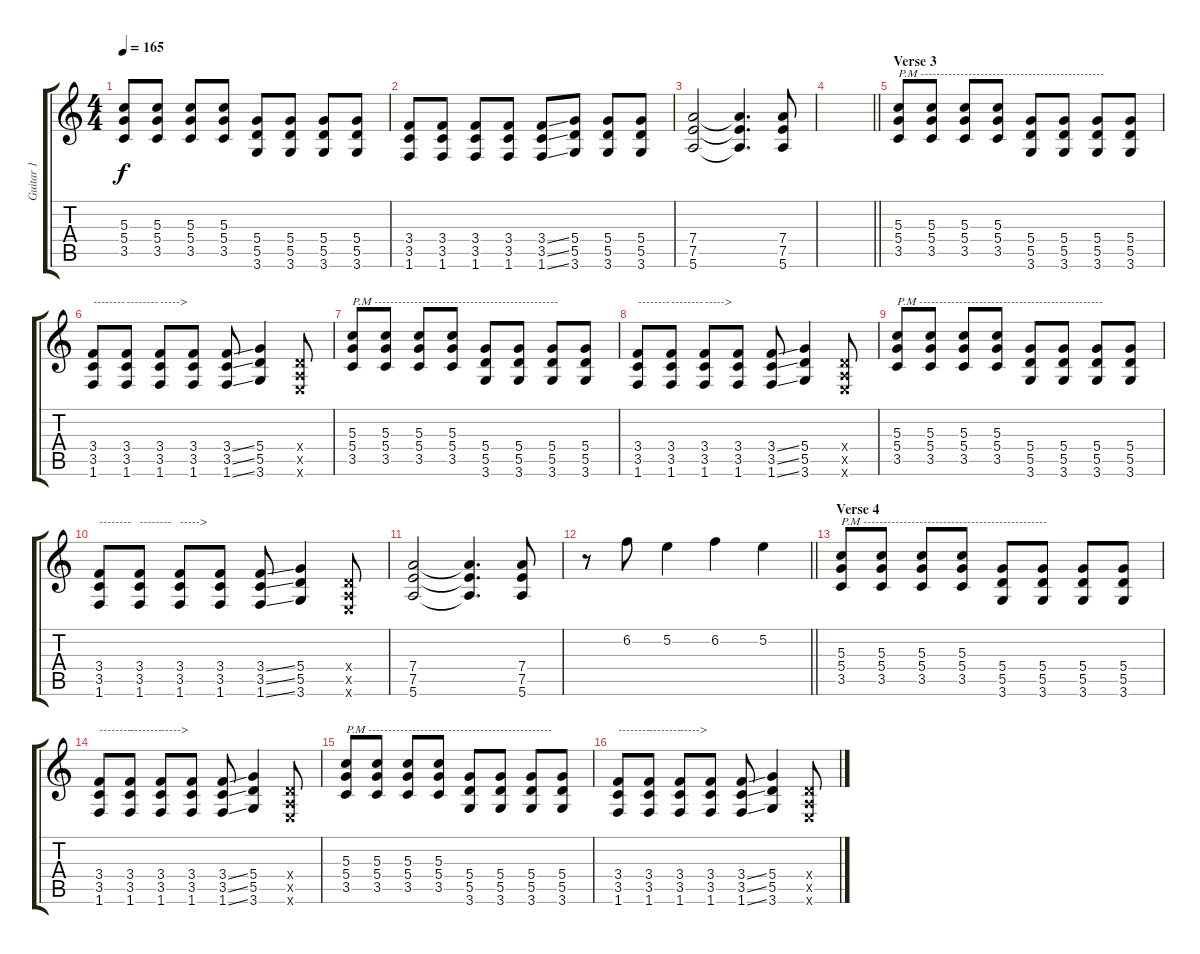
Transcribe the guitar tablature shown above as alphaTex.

\track ("Guitar 1" "Guitar 1") {instrument distortionguitar}
\staff {score tabs}
\tuning (E4 B3 G3 D3 A2 E2) {hide}
\ts (4 4)
\tempo 165
\clef g2
\ks c
(5.3 5.4 3.5).8{dy f} (5.3 5.4 3.5).8 (5.3 5.4 3.5).8 (5.3 5.4 3.5).8 (5.4 5.5 3.6).8 (5.4 5.5 3.6).8 (5.4 5.5 3.6).8 (5.4 5.5 3.6).8 |
(3.4 3.5 1.6).8 (3.4 3.5 1.6).8 (3.4 3.5 1.6).8 (3.4 3.5 1.6).8 (3.4{ss} 3.5{ss} 1.6{ss}).8 (5.4 5.5 3.6).8 (5.4 5.5 3.6).8 (5.4 5.5 3.6).8 |
(7.4 7.5 5.6).2 (7.4{t} 7.5{t} 5.6{t}).4{d} (7.4 7.5 5.6).8 |
\barLineRight lightlight
|
\section ("" "Verse 3")
(5.3 5.4 3.5).8{txt "P.M ----------------------------------------------" volume 11} (5.3 5.4 3.5).8 (5.3 5.4 3.5).8 (5.3 5.4 3.5).8 (5.4 5.5 3.6).8 (5.4 5.5 3.6).8{txt ""} (5.4 5.5 3.6).8 (5.4 5.5 3.6).8 |
(3.4 3.5 1.6).8{txt "--------"} (3.4 3.5 1.6).8{txt "--------"} (3.4 3.5 1.6).8{txt "----->"} (3.4 3.5 1.6).8 (3.4{ss} 3.5{ss} 1.6{ss}).8{volume 12} (5.4 5.5 3.6).4 (0.4{x} 0.5{x} 0.6{x}).8 |
(5.3 5.4 3.5).8{txt "P.M ----------------------------------------------" volume 11} (5.3 5.4 3.5).8 (5.3 5.4 3.5).8 (5.3 5.4 3.5).8 (5.4 5.5 3.6).8 (5.4 5.5 3.6).8 (5.4 5.5 3.6).8 (5.4 5.5 3.6).8 |
(3.4 3.5 1.6).8{txt "--------"} (3.4 3.5 1.6).8{txt "--------"} (3.4 3.5 1.6).8{txt "----->"} (3.4 3.5 1.6).8 (3.4{ss} 3.5{ss} 1.6{ss}).8{volume 12} (5.4 5.5 3.6).4 (0.4{x} 0.5{x} 0.6{x}).8 |
(5.3 5.4 3.5).8{txt "P.M ----------------------------------------------" volume 11} (5.3 5.4 3.5).8 (5.3 5.4 3.5).8 (5.3 5.4 3.5).8 (5.4 5.5 3.6).8 (5.4 5.5 3.6).8 (5.4 5.5 3.6).8 (5.4 5.5 3.6).8 |
(3.4 3.5 1.6).8{txt "--------"} (3.4 3.5 1.6).8{txt "--------"} (3.4 3.5 1.6).8{txt "----->"} (3.4 3.5 1.6).8 (3.4{ss} 3.5{ss} 1.6{ss}).8{volume 12} (5.4 5.5 3.6).4 (0.4{x} 0.5{x} 0.6{x}).8 |
(7.4 7.5 5.6).2 (7.4{t} 7.5{t} 5.6{t}).4{d} (7.4 7.5 5.6).8 |
\barLineRight lightlight
r.8 6.2.8 5.2.4 6.2.4 5.2.4 |
\section ("" "Verse 4")
(5.3 5.4 3.5).8{txt "P.M ----------------------------------------------" volume 11} (5.3 5.4 3.5).8 (5.3 5.4 3.5).8 (5.3 5.4 3.5).8 (5.4 5.5 3.6).8 (5.4 5.5 3.6).8 (5.4 5.5 3.6).8 (5.4 5.5 3.6).8 |
(3.4 3.5 1.6).8{txt "--------"} (3.4 3.5 1.6).8{txt "--------"} (3.4 3.5 1.6).8{txt "----->"} (3.4 3.5 1.6).8 (3.4{ss} 3.5{ss} 1.6{ss}).8{volume 12} (5.4 5.5 3.6).4 (0.4{x} 0.5{x} 0.6{x}).8 |
(5.3 5.4 3.5).8{txt "P.M ----------------------------------------------" volume 11} (5.3 5.4 3.5).8 (5.3 5.4 3.5).8 (5.3 5.4 3.5).8 (5.4 5.5 3.6).8 (5.4 5.5 3.6).8 (5.4 5.5 3.6).8 (5.4 5.5 3.6).8 |
(3.4 3.5 1.6).8{txt "--------"} (3.4 3.5 1.6).8{txt "--------"} (3.4 3.5 1.6).8{txt "----->"} (3.4 3.5 1.6).8 (3.4{ss} 3.5{ss} 1.6{ss}).8{volume 12} (5.4 5.5 3.6).4 (0.4{x} 0.5{x} 0.6{x}).8
